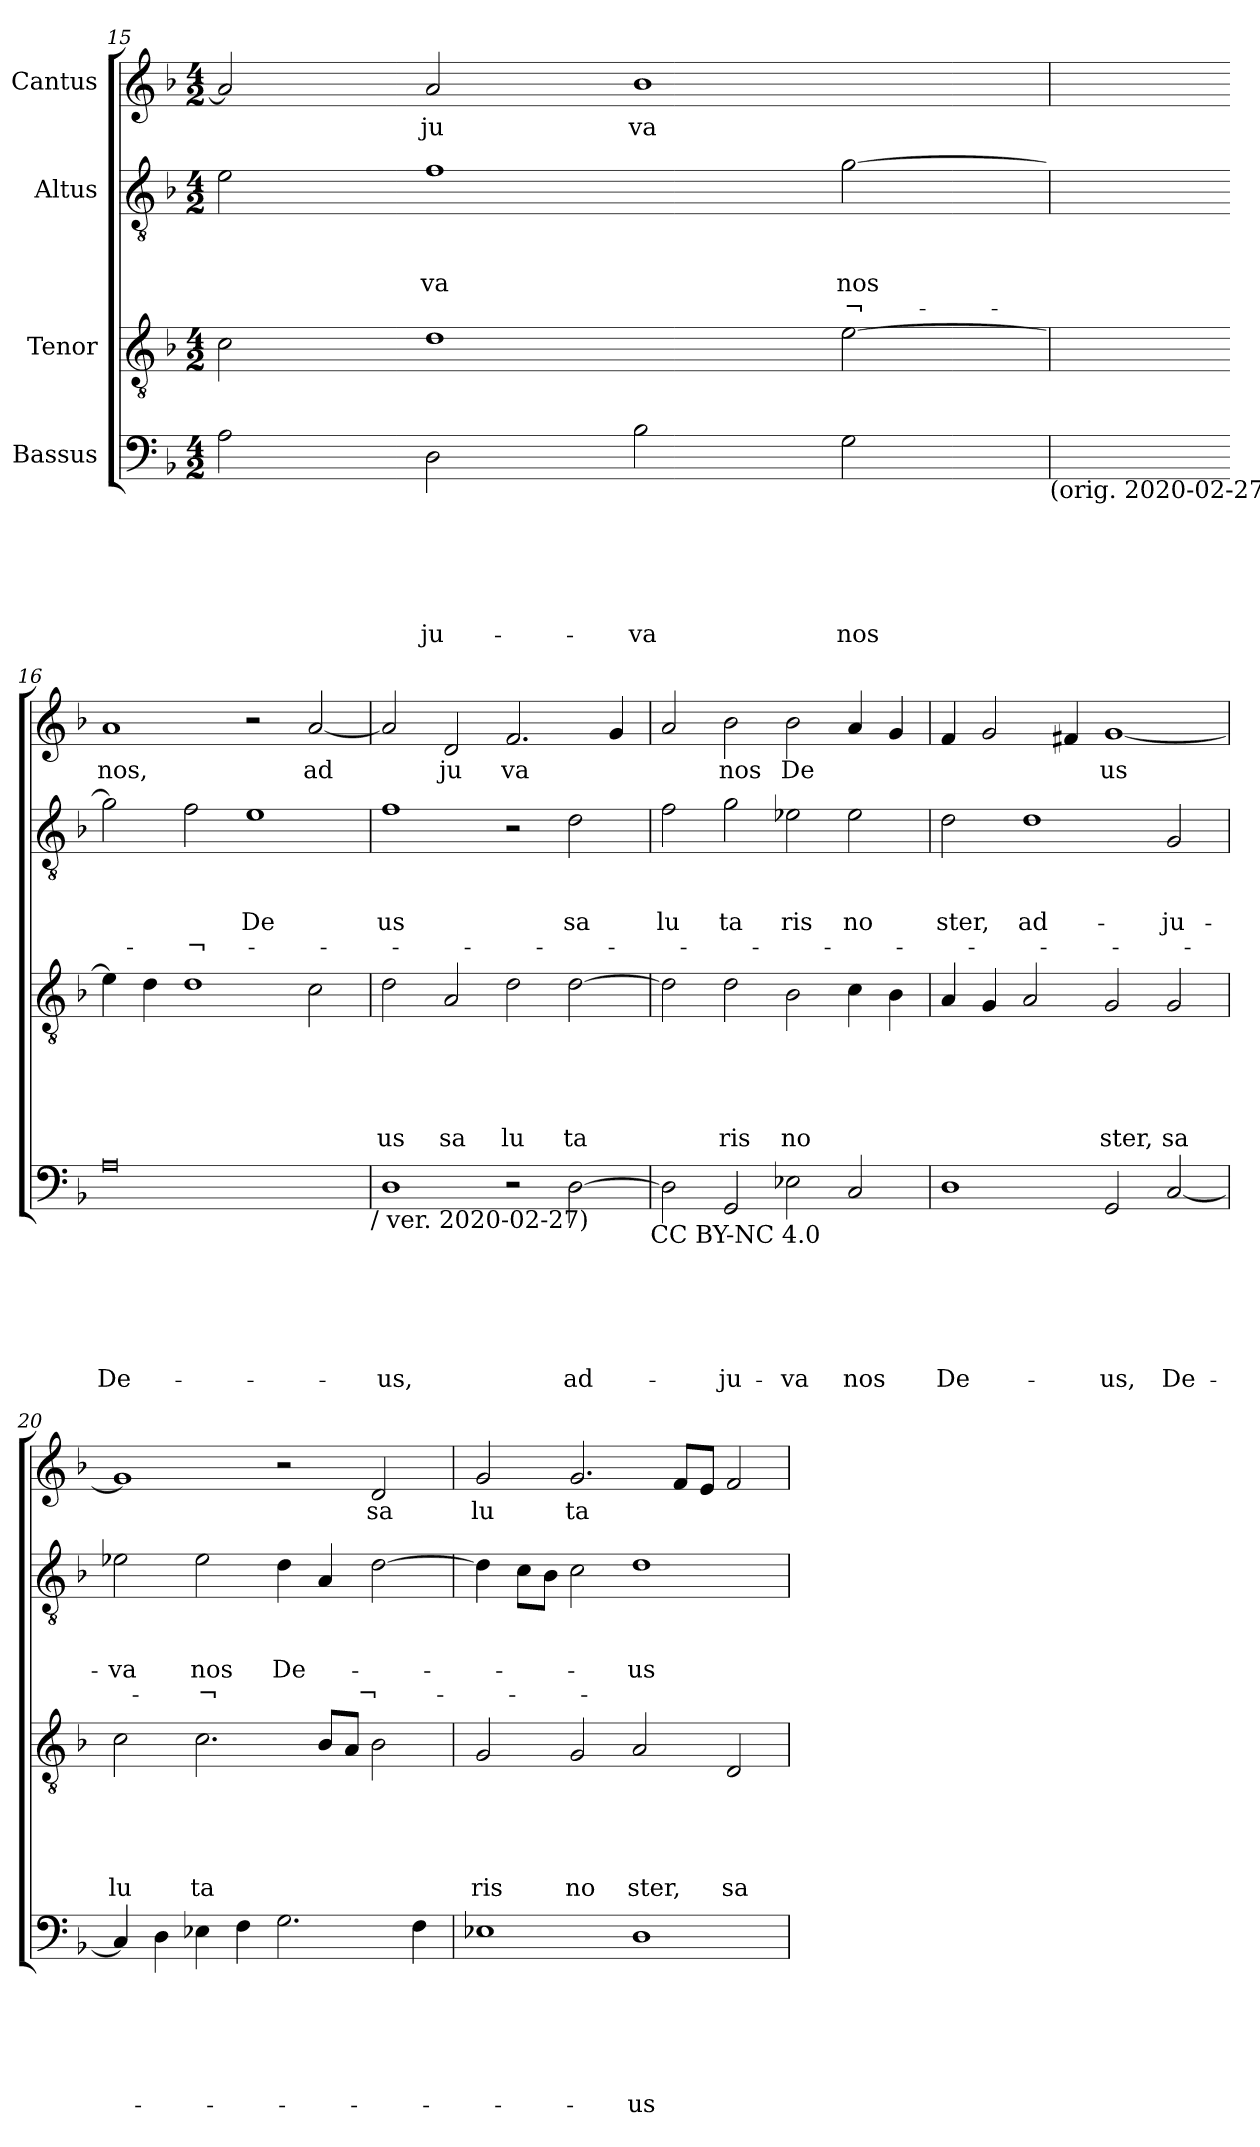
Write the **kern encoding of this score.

**kern	**text	**text	**text	**text	**text	**text	**kern	**text	**text	**text	**text	**text	**kern	**text	**text	**text	**text	**kern	**text
*part4	*part4	*part4	*part4	*part4	*part4	*part4	*part3	*part3	*part3	*part3	*part3	*part3	*part2	*part2	*part2	*part2	*part2	*part1	*part1
*staff4	*staff4	*staff4	*staff4	*staff4	*staff4	*staff4	*staff3	*staff3	*staff3	*staff3	*staff3	*staff3	*staff2	*staff2	*staff2	*staff2	*staff2	*staff1	*staff1
*I"Bassus	*	*	*	*	*	*	*I"Tenor	*	*	*	*	*	*I"Altus	*	*	*	*	*I"Cantus	*
*clefF4	*	*	*	*	*	*	*clefGv2	*	*	*	*	*	*clefGv2	*	*	*	*	*clefG2	*
*k[b-]	*	*	*	*	*	*	*k[b-]	*	*	*	*	*	*k[b-]	*	*	*	*	*k[b-]	*
*F:	*	*	*	*	*	*	*F:	*	*	*	*	*	*F:	*	*	*	*	*F:	*
*M4/2	*	*	*	*	*	*	*M4/2	*	*	*	*	*	*M4/2	*	*	*	*	*M4/2	*
=15	=15	=15	=15	=15	=15	=15	=15	=15	=15	=15	=15	=15	=15	=15	=15	=15	=15	=15	=15
2A\	.	.	.	.	.	.	2c\	.	.	.	.	.	2e\	.	.	.	.	2a/]	.
!	!	!	!	!	!	!LO:LY:b	!	!	!	!	!	!	!	!	!	!LO:LY:b	!	!	!LO:LY:b
2D\	.	.	.	.	.	-ju-	1d	.	.	.	.	.	1f	.	.	va	.	2a/	ju
!	!	!	!	!	!	!LO:LY:b	!	!	!	!	!	!	!	!	!	!	!	!	!LO:LY:b
2B-\	.	.	.	.	.	-va	.	.	.	.	.	.	.	.	.	.	.	1b-	va
!	!	!	!	!	!	!LO:LY:b	!	!	!	!	!	!	!	!	!	!LO:LY:b	!LO:LY:b	!	!
2G\	.	.	.	.	.	nos	[>2e\	.	.	.	.	.	[>2g\	.	.	nos	¬-	.	.
!LO:TX:b:t=(orig. 2020-02-27	!	!	!	!	!	!	!	!	!	!	!	!	!	!	!	!	!	!	!
=16	=16	=16	=16	=16	=16	=16	=16	=16	=16	=16	=16	=16	=16	=16	=16	=16	=16	=16	=16
!	!	!	!	!	!	!LO:LY:b	!	!	!	!	!	!	!	!	!	!	!	!	!LO:LY:b
0A	.	.	.	.	.	De-	4e\]	.	.	.	.	.	2g\]	.	.	.	.	1a	nos,
.	.	.	.	.	.	.	4d\	.	.	.	.	.	.	.	.	.	.	.	.
!	!	!	!	!	!	!	!	!	!	!	!	!	!	!	!	!	!LO:LY:b:rj	!	!
.	.	.	.	.	.	.	1d	.	.	.	.	.	2f\	.	.	.	-¬-	.	.
!	!	!	!	!	!	!	!	!	!	!	!	!	!	!	!	!LO:LY:b	!	!	!
.	.	.	.	.	.	.	.	.	.	.	.	.	1e	.	.	De	.	2r	.
!	!	!	!	!	!	!	!	!	!	!	!	!	!	!	!	!	!	!	!LO:LY:b
.	.	.	.	.	.	.	2c\	.	.	.	.	.	.	.	.	.	.	[<2a/	ad
!LO:TX:b:t=/ ver. 2020-02-27)	!	!	!	!	!	!	!	!	!	!	!	!	!	!	!	!	!	!	!
=17	=17	=17	=17	=17	=17	=17	=17	=17	=17	=17	=17	=17	=17	=17	=17	=17	=17	=17	=17
!	!	!	!	!	!	!LO:LY:b	!	!	!	!	!	!LO:LY:b	!	!	!	!LO:LY:b	!	!	!
1D	.	.	.	.	.	-us,	2d\	.	.	.	.	us	1f	.	.	us	.	2a/]	.
!	!	!	!	!	!	!	!	!	!	!	!	!LO:LY:b	!	!	!	!	!	!	!LO:LY:b
.	.	.	.	.	.	.	2A/	.	.	.	.	sa	.	.	.	.	.	2d/	ju
!	!	!	!	!	!	!	!	!	!	!	!	!LO:LY:b	!	!	!	!	!	!	!LO:LY:b
2r	.	.	.	.	.	.	2d\	.	.	.	.	lu	2r	.	.	.	.	2.f/	va
!	!	!	!	!	!	!LO:LY:b	!	!	!	!	!	!LO:LY:b	!	!	!	!LO:LY:b	!	!	!
[>2D\	.	.	.	.	.	ad-	[>2d\	.	.	.	.	ta	2d\	.	.	sa	.	.	.
.	.	.	.	.	.	.	.	.	.	.	.	.	.	.	.	.	.	4g/	.
!LO:TX:b:t=CC BY-NC 4.0	!	!	!	!	!	!	!	!	!	!	!	!	!	!	!	!	!	!	!
=18	=18	=18	=18	=18	=18	=18	=18	=18	=18	=18	=18	=18	=18	=18	=18	=18	=18	=18	=18
!	!	!	!	!	!	!	!	!	!	!	!	!	!	!	!	!LO:LY:b	!	!	!
2D\]	.	.	.	.	.	.	2d\]	.	.	.	.	.	2f\	.	.	lu	.	2a/	.
!	!	!	!	!	!	!LO:LY:b	!	!	!	!	!	!LO:LY:b	!	!	!	!LO:LY:b	!	!	!LO:LY:b
2GG/	.	.	.	.	.	-ju-	2d\	.	.	.	.	ris	2g\	.	.	ta	.	2b-\	nos
!	!	!	!	!	!	!LO:LY:b	!	!	!	!	!	!LO:LY:b	!	!	!	!LO:LY:b	!	!	!LO:LY:b
2E-X\	.	.	.	.	.	-va	2B-\	.	.	.	.	no	2e-X\	.	.	ris	.	2b-\	De
!	!	!	!	!	!	!LO:LY:b	!	!	!	!	!	!	!	!	!	!LO:LY:b	!	!	!
2C/	.	.	.	.	.	nos	4c\	.	.	.	.	.	2e-\	.	.	no	.	4a/	.
.	.	.	.	.	.	.	4B-\	.	.	.	.	.	.	.	.	.	.	4g/	.
!!LO:LB:g=z
=19	=19	=19	=19	=19	=19	=19	=19	=19	=19	=19	=19	=19	=19	=19	=19	=19	=19	=19	=19
!	!	!	!	!	!	!LO:LY:b	!	!	!	!	!	!	!	!	!	!LO:LY:b	!	!	!
1D	.	.	.	.	.	De-	4A/	.	.	.	.	.	2d\	.	.	ster,	.	4f/	.
.	.	.	.	.	.	.	4G/	.	.	.	.	.	.	.	.	.	.	2g/	.
!	!	!	!	!	!	!	!	!	!	!	!	!	!	!	!	!LO:LY:b	!	!	!
.	.	.	.	.	.	.	2A/	.	.	.	.	.	1d	.	.	ad-	.	.	.
.	.	.	.	.	.	.	.	.	.	.	.	.	.	.	.	.	.	4f#/	.
!	!	!	!	!	!	!LO:LY:b	!	!	!	!	!	!LO:LY:b	!	!	!	!	!	!	!LO:LY:b
2GG/	.	.	.	.	.	-us,	2G/	.	.	.	.	ster,	.	.	.	.	.	[<1g	us
!	!	!	!	!	!	!LO:LY:b	!	!	!	!	!	!LO:LY:b	!	!	!	!LO:LY:b	!	!	!
[<2C/	.	.	.	.	.	De-	2G/	.	.	.	.	sa	2G/	.	.	-ju-	.	.	.
=20	=20	=20	=20	=20	=20	=20	=20	=20	=20	=20	=20	=20	=20	=20	=20	=20	=20	=20	=20
!	!	!	!	!	!	!	!	!	!	!	!	!LO:LY:b	!	!	!	!LO:LY:b	!	!	!
4C/]	.	.	.	.	.	.	2c\	.	.	.	.	lu	2e-X\	.	.	-va	.	1g]	.
4D\	.	.	.	.	.	.	.	.	.	.	.	.	.	.	.	.	.	.	.
!	!	!	!	!	!	!	!	!	!	!	!	!LO:LY:b	!	!	!	!LO:LY:b	!LO:LY:b	!	!
4E-\	.	.	.	.	.	.	2.c\	.	.	.	.	ta	2e-\	.	.	nos	-¬	.	.
4F\	.	.	.	.	.	.	.	.	.	.	.	.	.	.	.	.	.	.	.
!	!	!	!	!	!	!	!	!	!	!	!	!	!	!	!	!LO:LY:b	!	!	!
2.G\	.	.	.	.	.	.	.	.	.	.	.	.	4d\	.	.	De-	.	2r	.
.	.	.	.	.	.	.	8B-/L	.	.	.	.	.	4A/	.	.	.	.	.	.
.	.	.	.	.	.	.	8A/J	.	.	.	.	.	.	.	.	.	.	.	.
!	!	!	!	!	!	!	!	!	!	!	!	!	!	!	!	!	!LO:LY:b:rj	!	!LO:LY:b
.	.	.	.	.	.	.	2B-\	.	.	.	.	.	[>2d\	.	.	.	¬-	2d/	sa
4F\	.	.	.	.	.	.	.	.	.	.	.	.	.	.	.	.	.	.	.
=21	=21	=21	=21	=21	=21	=21	=21	=21	=21	=21	=21	=21	=21	=21	=21	=21	=21	=21	=21
!	!	!	!	!	!	!	!	!	!	!	!	!LO:LY:b	!	!	!	!	!	!	!LO:LY:b
1E-X	.	.	.	.	.	.	2G/	.	.	.	.	ris	4d\]	.	.	.	.	2g/	lu
.	.	.	.	.	.	.	.	.	.	.	.	.	8c\L	.	.	.	.	.	.
.	.	.	.	.	.	.	.	.	.	.	.	.	8B-\J	.	.	.	.	.	.
!	!	!	!	!	!	!	!	!	!	!	!	!LO:LY:b	!	!	!	!	!	!	!LO:LY:b
.	.	.	.	.	.	.	2G/	.	.	.	.	no	2c\	.	.	.	.	2.g/	ta
!	!	!	!	!	!	!LO:LY:b	!	!	!	!	!	!LO:LY:b	!	!	!	!LO:LY:b	!	!	!
1D	.	.	.	.	.	-us	2A/	.	.	.	.	ster,	1d	.	.	-us	.	.	.
.	.	.	.	.	.	.	.	.	.	.	.	.	.	.	.	.	.	8f/L	.
.	.	.	.	.	.	.	.	.	.	.	.	.	.	.	.	.	.	8e/J	.
!	!	!	!	!	!	!	!	!	!	!	!	!LO:LY:b	!	!	!	!	!	!	!
.	.	.	.	.	.	.	2D/	.	.	.	.	sa	.	.	.	.	.	2f/	.
=	=	=	=	=	=	=	=	=	=	=	=	=	=	=	=	=	=	=	=
*-	*-	*-	*-	*-	*-	*-	*-	*-	*-	*-	*-	*-	*-	*-	*-	*-	*-	*-	*-
